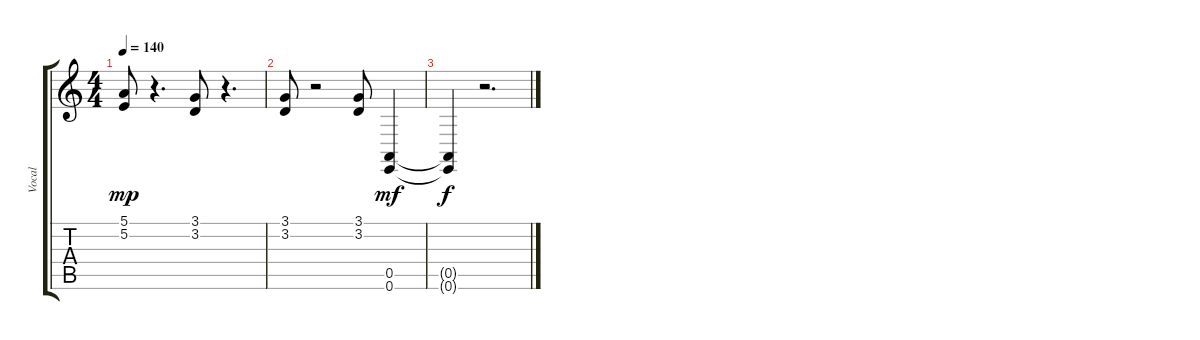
\track ("Vocal" "Vocal") {instrument frenchhorn}
\staff {score tabs}
\tuning (E4 B3 G3 D3 A2 E2) {hide}
\ts (4 4)
\tempo 140
\clef g2
\ks c
(5.1 5.2).8{dy mp} r.4{d} (3.1 3.2).8 r.4{d} |
(3.1 3.2).8 r.2 (3.1 3.2).8 (0.5 0.6).4{dy mf volume 10 instrument seashore} |
(0.5{t} 0.6{t}).4{dy f} r.2{d}
